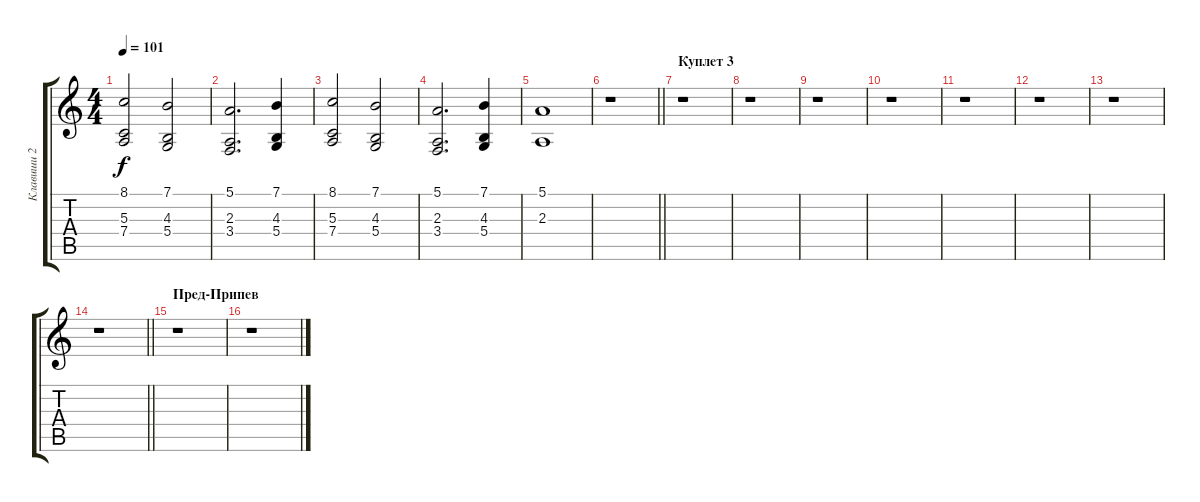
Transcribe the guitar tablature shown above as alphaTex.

\track ("Клавиши 2" "Клавиши 2") {instrument drawbarorgan}
\staff {score tabs}
\tuning (E4 B3 G3 D3 A2 E2) {hide}
\ts (4 4)
\tempo 101
\clef g2
\ks c
(8.1 5.3 7.4).2{dy f} (7.1 4.3 5.4).2 |
(5.1 2.3 3.4).2{d} (7.1 4.3 5.4).4 |
(8.1 5.3 7.4).2 (7.1 4.3 5.4).2 |
(5.1 2.3 3.4).2{d} (7.1 4.3 5.4).4 |
(5.1 2.3).1 |
\barLineRight lightlight
r.1 |
\section ("" "Куплет 3")
r.1 |
r.1 |
r.1 |
r.1 |
r.1 |
r.1 |
r.1 |
\barLineRight lightlight
r.1 |
\section ("" "Пред-Припев")
r.1 |
r.1
